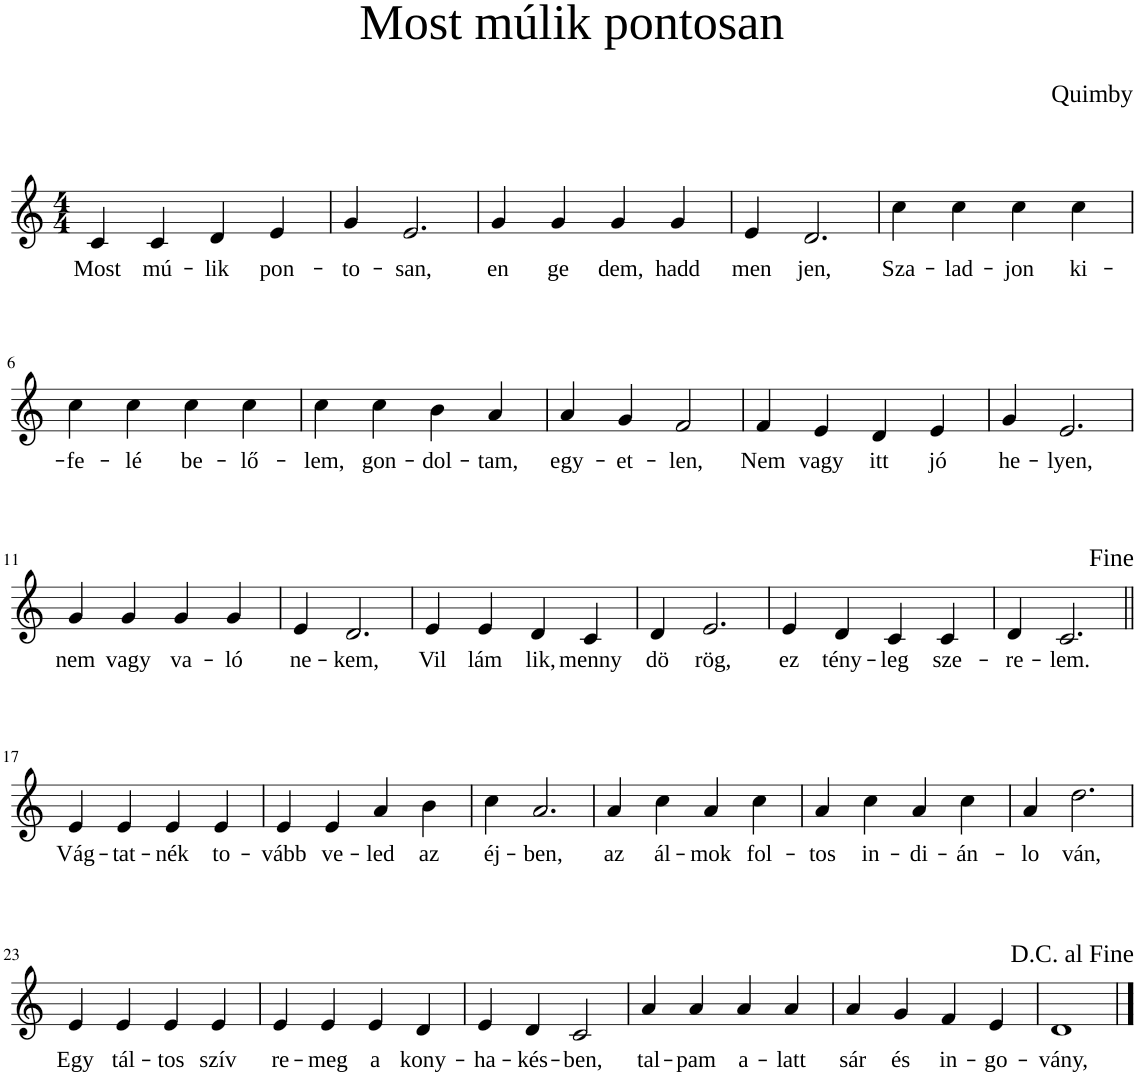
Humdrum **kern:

**kern	**text
*part1	*part1
*staff1	*staff1
*I"Piano	*
*I'Pno	*
*clefG2	*
*k[]	*
*M4/4	*
=1	=1
!	!LO:LY:b
4c/	Most
!	!LO:LY:b
4c/	mú-
!	!LO:LY:b
4d/	-lik
!	!LO:LY:b
4e/	pon-
=2	=2
!	!LO:LY:b
4g/	-to-
!	!LO:LY:b
2.e/	-san,
=3	=3
!	!LO:LY:b
4g/	en
!	!LO:LY:b
4g/	ge
!	!LO:LY:b
4g/	dem,
!	!LO:LY:b
4g/	hadd
=4	=4
!	!LO:LY:b
4e/	men
!	!LO:LY:b
2.d/	jen,
=5	=5
!	!LO:LY:b
4cc\	Sza-
!	!LO:LY:b
4cc\	-lad-
!	!LO:LY:b
4cc\	-jon
!	!LO:LY:b
4cc\	ki-
!!LO:LB:g=z
=6	=6
!	!LO:LY:b
4cc\	-fe-
!	!LO:LY:b
4cc\	-lé
!	!LO:LY:b
4cc\	be-
!	!LO:LY:b
4cc\	-lő-
=7	=7
!	!LO:LY:b
4cc\	-lem,
!	!LO:LY:b
4cc\	gon-
!	!LO:LY:b
4b\	dol-
!	!LO:LY:b
4a/	-tam,
=8	=8
!	!LO:LY:b
4a/	egy-
!	!LO:LY:b
4g/	-et-
!	!LO:LY:b
2f/	-len,
=9	=9
!	!LO:LY:b
4f/	Nem
!	!LO:LY:b
4e/	vagy
!	!LO:LY:b
4d/	itt
!	!LO:LY:b
4e/	jó
=10	=10
!	!LO:LY:b
4g/	he-
!	!LO:LY:b
2.e/	-lyen,
!!LO:LB:g=z
=11	=11
!	!LO:LY:b
4g/	nem
!	!LO:LY:b
4g/	vagy
!	!LO:LY:b
4g/	va-
!	!LO:LY:b
4g/	ló
=12	=12
!	!LO:LY:b
4e/	ne-
!	!LO:LY:b
2.d/	-kem,
=13	=13
!	!LO:LY:b
4e/	Vil
!	!LO:LY:b
4e/	lám
!	!LO:LY:b
4d/	lik,
!	!LO:LY:b
4c/	menny
=14	=14
!	!LO:LY:b
4d/	dö
!	!LO:LY:b
2.e/	rög,
=15	=15
!	!LO:LY:b
4e/	ez
!	!LO:LY:b
4d/	tény-
!	!LO:LY:b
4c/	-leg
!	!LO:LY:b
4c/	sze-
=16	=16
!	!LO:LY:b
4d/	-re-
!	!LO:LY:b
2.c/	-lem.
!LO:TX:a:t=<font face="Times New Roman"/>Fine	!
!!LO:LB:g=z
=17||	=17||
!	!LO:LY:b
4e/	Vág-
!	!LO:LY:b
4e/	-tat-
!	!LO:LY:b
4e/	-nék
!	!LO:LY:b
4e/	to-
=18	=18
!	!LO:LY:b
4e/	-vább
!	!LO:LY:b
4e/	ve-
!	!LO:LY:b
4a/	-led
!	!LO:LY:b
4b\	az
=19	=19
!	!LO:LY:b
4cc\	éj-
!	!LO:LY:b
2.a/	-ben,
=20	=20
!	!LO:LY:b
4a/	az
!	!LO:LY:b
4cc\	ál-
!	!LO:LY:b
4a/	-mok
!	!LO:LY:b
4cc\	fol-
=21	=21
!	!LO:LY:b
4a/	-tos
!	!LO:LY:b
4cc\	in-
!	!LO:LY:b
4a/	-di-
!	!LO:LY:b
4cc\	án-
=22	=22
!	!LO:LY:b
4a/	-lo
!	!LO:LY:b
2.dd\	ván,
!!LO:LB:g=z
=23	=23
!	!LO:LY:b
4e/	Egy
!	!LO:LY:b
4e/	tál-
!	!LO:LY:b
4e/	-tos
!	!LO:LY:b
4e/	szív
=24	=24
!	!LO:LY:b
4e/	re-
!	!LO:LY:b
4e/	-meg
!	!LO:LY:b
4e/	a
!	!LO:LY:b
4d/	kony-
=25	=25
!	!LO:LY:b
4e/	-ha-
!	!LO:LY:b
4d/	-kés-
!	!LO:LY:b
2c/	-ben,
=26	=26
!	!LO:LY:b
4a/	tal-
!	!LO:LY:b
4a/	-pam
!	!LO:LY:b
4a/	a-
!	!LO:LY:b
4a/	-latt
=27	=27
!	!LO:LY:b
4a/	sár
!	!LO:LY:b
4g/	és
!	!LO:LY:b
4f/	in-
!	!LO:LY:b
4e/	-go-
=28	=28
!	!LO:LY:b
1d	-vány,
!LO:TX:a:t=<font face="Times New Roman"/>D.C. al Fine	!
==	==
*-	*-
